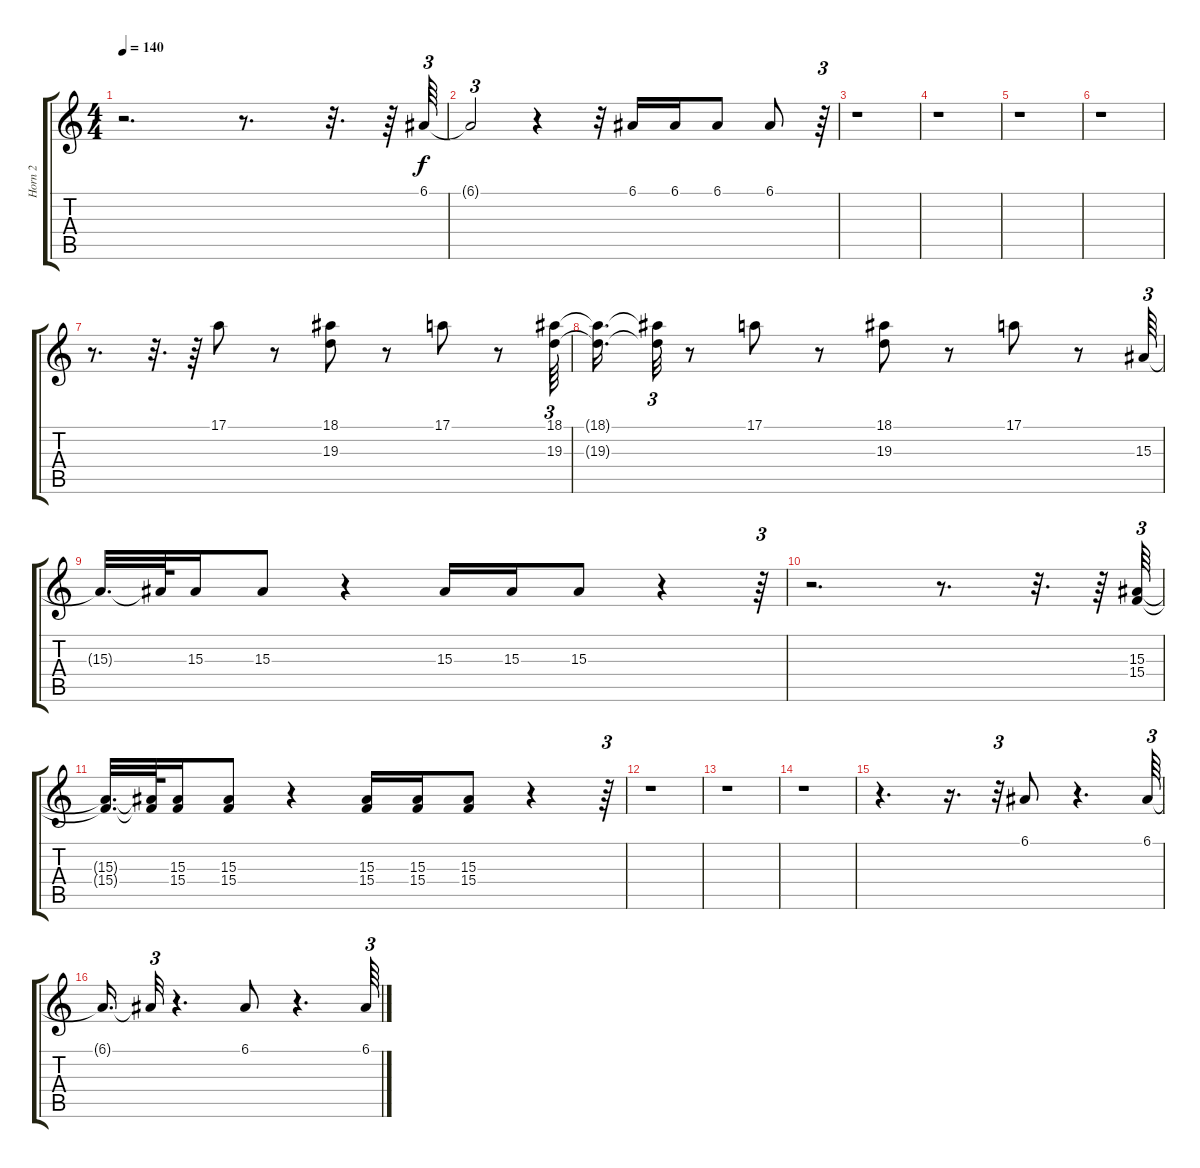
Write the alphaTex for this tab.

\track ("Horn 2" "Horn 2") {instrument frenchhorn}
\staff {score tabs}
\tuning (E4 B3 G3 D3 A2 E2) {hide}
\ts (4 4)
\tempo 140
\clef g2
\ks c
r.2{d dy f} r.8{d} r.32{d} r.64 6.1.64{tu (3 2)} |
6.1{t}.2{tu (3 2)} r.4 r.32 6.1.16 6.1.16 6.1.8 6.1.8 r.64{tu (3 2)} |
r.1 |
r.1 |
r.1 |
r.1 |
r.8{d} r.32{d} r.64 17.1.8 r.8 (18.1 19.3).8 r.8 17.1.8 r.8 (18.1 19.3).64{tu (3 2)} |
(18.1{t} 19.3{t}).16{d} (18.1{t} 19.3{t}).32{tu (3 2)} r.8 17.1.8 r.8 (18.1 19.3).8 r.8 17.1.8 r.8 15.3.64{tu (3 2)} |
15.3{t}.32{d} 15.3{t}.64 15.3.16 15.3.8 r.4 15.3.16 15.3.16 15.3.8 r.4 r.64{tu (3 2)} |
r.2{d} r.8{d} r.32{d} r.64 (15.3 15.4).64{tu (3 2)} |
(15.3{t} 15.4{t}).32{d} (15.3{t} 15.4{t}).64 (15.3 15.4).16 (15.3 15.4).8 r.4 (15.3 15.4).16 (15.3 15.4).16 (15.3 15.4).8 r.4 r.64{tu (3 2)} |
r.1 |
r.1 |
r.1 |
r.4{d} r.16{d} r.32{tu (3 2)} 6.1.8 r.4{d} 6.1.64{tu (3 2)} |
6.1{t}.16{d} 6.1{t}.32{tu (3 2)} r.4{d} 6.1.8 r.4{d} 6.1.64{tu (3 2)}
